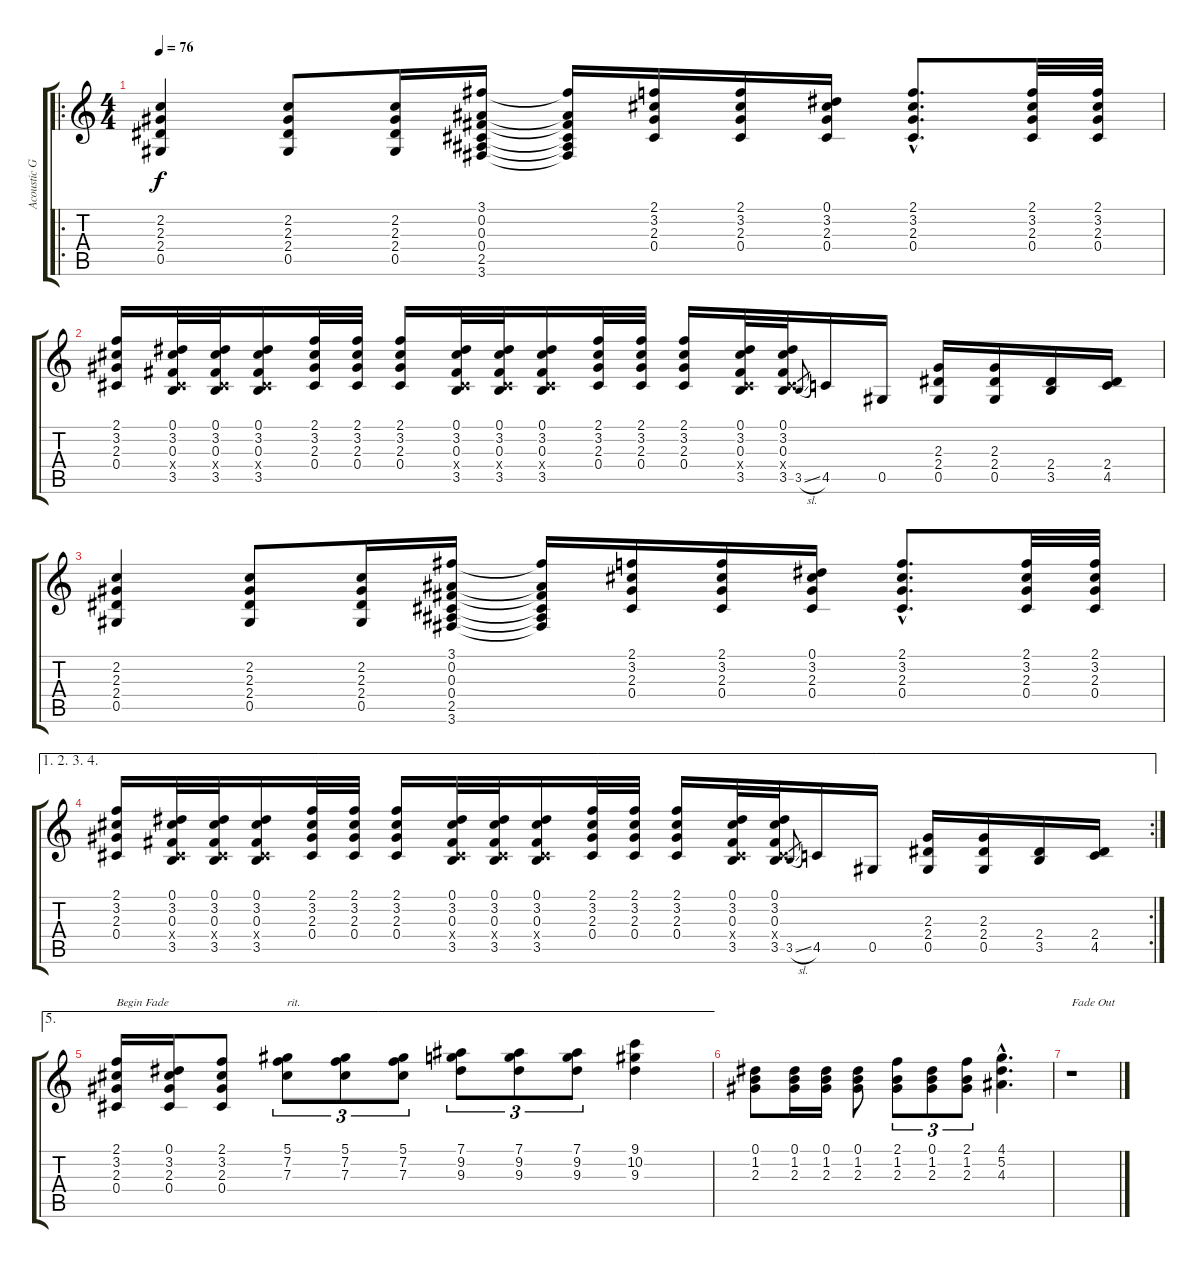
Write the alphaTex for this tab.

\track ("Acoustic Gtr." "Acoustic G") {instrument acousticguitarsteel}
\staff {score tabs}
\tuning (Eb4 Bb3 Gb3 Db3 Ab2 Eb2) {hide}
\ro
\ts (4 4)
\tempo 76
\clef g2
\ks c
(2.2 2.3 2.4 0.5).4{dy f} (2.2 2.3 2.4 0.5).8 (2.2 2.3 2.4 0.5).16 (3.1 0.2 0.3 0.4 2.5 3.6).16 (3.1{t} 0.2{t} 0.3{t} 0.4{t} 2.5{t} 3.6{t}).16 (2.1 3.2 2.3 0.4).16 (2.1 3.2 2.3 0.4).16 (0.1 3.2 2.3 0.4).16 (2.1{hac} 3.2{hac} 2.3{hac} 0.4{hac}).8{d} (2.1 3.2 2.3 0.4).32 (2.1 3.2 2.3 0.4).32 |
(2.1 3.2 2.3 0.4).16 (0.1 3.2 0.3 0.4{x} 3.5).32 (0.1 3.2 0.3 0.4{x} 3.5).32 (0.1 3.2 0.3 0.4{x} 3.5).16 (2.1 3.2 2.3 0.4).32 (2.1 3.2 2.3 0.4).32 (2.1 3.2 2.3 0.4).16 (0.1 3.2 0.3 0.4{x} 3.5).32 (0.1 3.2 0.3 0.4{x} 3.5).32 (0.1 3.2 0.3 0.4{x} 3.5).16 (2.1 3.2 2.3 0.4).32 (2.1 3.2 2.3 0.4).32 (2.1 3.2 2.3 0.4).16 (0.1 3.2 0.3 0.4{x} 3.5).32 (0.1 3.2 0.3 0.4{x} 3.5).32 3.5{sl}.8{gr} 4.5.16 0.5.16 (2.3 2.4 0.5).16 (2.3 2.4 0.5).16 (2.4 3.5).16 (2.4 4.5).16 |
(2.2 2.3 2.4 0.5).4 (2.2 2.3 2.4 0.5).8 (2.2 2.3 2.4 0.5).16 (3.1 0.2 0.3 0.4 2.5 3.6).16 (3.1{t} 0.2{t} 0.3{t} 0.4{t} 2.5{t} 3.6{t}).16 (2.1 3.2 2.3 0.4).16 (2.1 3.2 2.3 0.4).16 (0.1 3.2 2.3 0.4).16 (2.1{hac} 3.2{hac} 2.3{hac} 0.4{hac}).8{d} (2.1 3.2 2.3 0.4).32 (2.1 3.2 2.3 0.4).32 |
\ae (1 2 3 4)
\rc 2
(2.1 3.2 2.3 0.4).16 (0.1 3.2 0.3 0.4{x} 3.5).32 (0.1 3.2 0.3 0.4{x} 3.5).32 (0.1 3.2 0.3 0.4{x} 3.5).16 (2.1 3.2 2.3 0.4).32 (2.1 3.2 2.3 0.4).32 (2.1 3.2 2.3 0.4).16 (0.1 3.2 0.3 0.4{x} 3.5).32 (0.1 3.2 0.3 0.4{x} 3.5).32 (0.1 3.2 0.3 0.4{x} 3.5).16 (2.1 3.2 2.3 0.4).32 (2.1 3.2 2.3 0.4).32 (2.1 3.2 2.3 0.4).16 (0.1 3.2 0.3 0.4{x} 3.5).32 (0.1 3.2 0.3 0.4{x} 3.5).32 3.5{sl}.8{gr} 4.5.16 0.5.16 (2.3 2.4 0.5).16 (2.3 2.4 0.5).16 (2.4 3.5).16 (2.4 4.5).16 |
\ae 5
(2.1 3.2 2.3 0.4).16{txt "Begin Fade"} (0.1 3.2 2.3 0.4).16 (2.1 3.2 2.3 0.4).8 (5.1 7.2 7.3).8{tu (3 2) txt "rit."} (5.1 7.2 7.3).8{tu (3 2)} (5.1 7.2 7.3).8{tu (3 2)} (7.1 9.2 9.3).8{tu (3 2)} (7.1 9.2 9.3).8{tu (3 2)} (7.1 9.2 9.3).8{tu (3 2)} (9.1 10.2 9.3).4 |
(0.1 1.2 2.3).8 (0.1 1.2 2.3).16 (0.1 1.2 2.3).16 (0.1 1.2 2.3).8 (2.1 1.2 2.3).8{tu (3 2)} (0.1 1.2 2.3).8{tu (3 2)} (2.1 1.2 2.3).8{tu (3 2)} (4.1{hac} 5.2{hac} 4.3{hac}).4{d} |
r.1{txt "Fade Out"}
